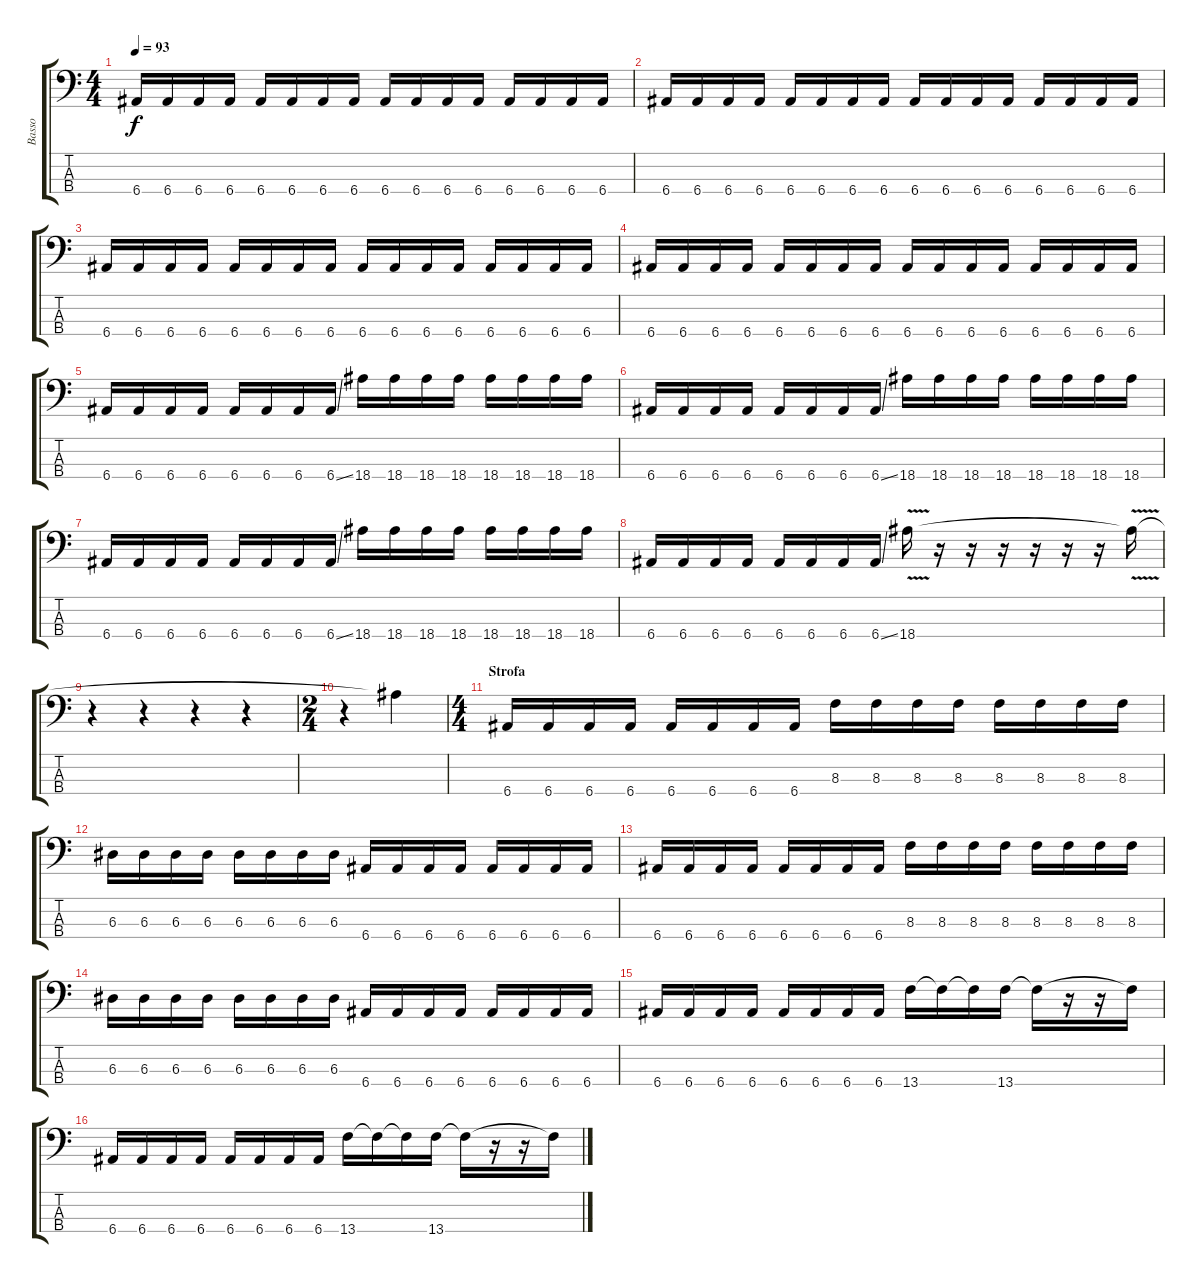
\track ("Basso" "Basso") {instrument electricbassfinger}
\staff {score tabs}
\tuning (G2 D2 A1 E1) {hide}
\ts (4 4)
\tempo 93
\clef f4
\ks c
6.4.16{dy f instrument electricbassfinger} 6.4.16 6.4.16 6.4.16 6.4.16 6.4.16 6.4.16 6.4.16 6.4.16 6.4.16 6.4.16 6.4.16 6.4.16 6.4.16 6.4.16 6.4.16 |
6.4.16 6.4.16 6.4.16 6.4.16 6.4.16 6.4.16 6.4.16 6.4.16 6.4.16 6.4.16 6.4.16 6.4.16 6.4.16 6.4.16 6.4.16 6.4.16 |
6.4.16 6.4.16 6.4.16 6.4.16 6.4.16 6.4.16 6.4.16 6.4.16 6.4.16 6.4.16 6.4.16 6.4.16 6.4.16 6.4.16 6.4.16 6.4.16 |
6.4.16 6.4.16 6.4.16 6.4.16 6.4.16 6.4.16 6.4.16 6.4.16 6.4.16 6.4.16 6.4.16 6.4.16 6.4.16 6.4.16 6.4.16 6.4.16 |
6.4.16 6.4.16 6.4.16 6.4.16 6.4.16 6.4.16 6.4.16 6.4{ss}.16 18.4.16 18.4.16 18.4.16 18.4.16 18.4.16 18.4.16 18.4.16 18.4.16 |
6.4.16 6.4.16 6.4.16 6.4.16 6.4.16 6.4.16 6.4.16 6.4{ss}.16 18.4.16 18.4.16 18.4.16 18.4.16 18.4.16 18.4.16 18.4.16 18.4.16 |
6.4.16 6.4.16 6.4.16 6.4.16 6.4.16 6.4.16 6.4.16 6.4{ss}.16 18.4.16 18.4.16 18.4.16 18.4.16 18.4.16 18.4.16 18.4.16 18.4.16 |
6.4.16 6.4.16 6.4.16 6.4.16 6.4.16 6.4.16 6.4.16 6.4{ss}.16 18.4{v}.16 r.16 r.16 r.16 r.16 r.16 r.16 18.4{t}.16 |
r.4{volume 14} r.4{volume 13} r.4{volume 11} r.4{volume 9} |
\ts (2 4)
r.4{volume 6} 18.4{t}.4 |
\ts (4 4)
\section ("" "Strofa")
6.4.16{volume 15} 6.4.16 6.4.16 6.4.16 6.4.16 6.4.16 6.4.16 6.4.16 8.3.16 8.3.16 8.3.16 8.3.16 8.3.16 8.3.16 8.3.16 8.3.16 |
6.3.16 6.3.16 6.3.16 6.3.16 6.3.16 6.3.16 6.3.16 6.3.16 6.4.16 6.4.16 6.4.16 6.4.16 6.4.16 6.4.16 6.4.16 6.4.16 |
6.4.16 6.4.16 6.4.16 6.4.16 6.4.16 6.4.16 6.4.16 6.4.16 8.3.16 8.3.16 8.3.16 8.3.16 8.3.16 8.3.16 8.3.16 8.3.16 |
6.3.16 6.3.16 6.3.16 6.3.16 6.3.16 6.3.16 6.3.16 6.3.16 6.4.16 6.4.16 6.4.16 6.4.16 6.4.16 6.4.16 6.4.16 6.4.16 |
6.4.16 6.4.16 6.4.16 6.4.16 6.4.16 6.4.16 6.4.16 6.4.16 13.4.16 13.4{t}.16 13.4{t}.16 13.4.16 13.4{t}.16 r.16 r.16 13.4{t}.16 |
6.4.16 6.4.16 6.4.16 6.4.16 6.4.16 6.4.16 6.4.16 6.4.16 13.4.16 13.4{t}.16 13.4{t}.16 13.4.16 13.4{t}.16 r.16 r.16 13.4{t}.16
